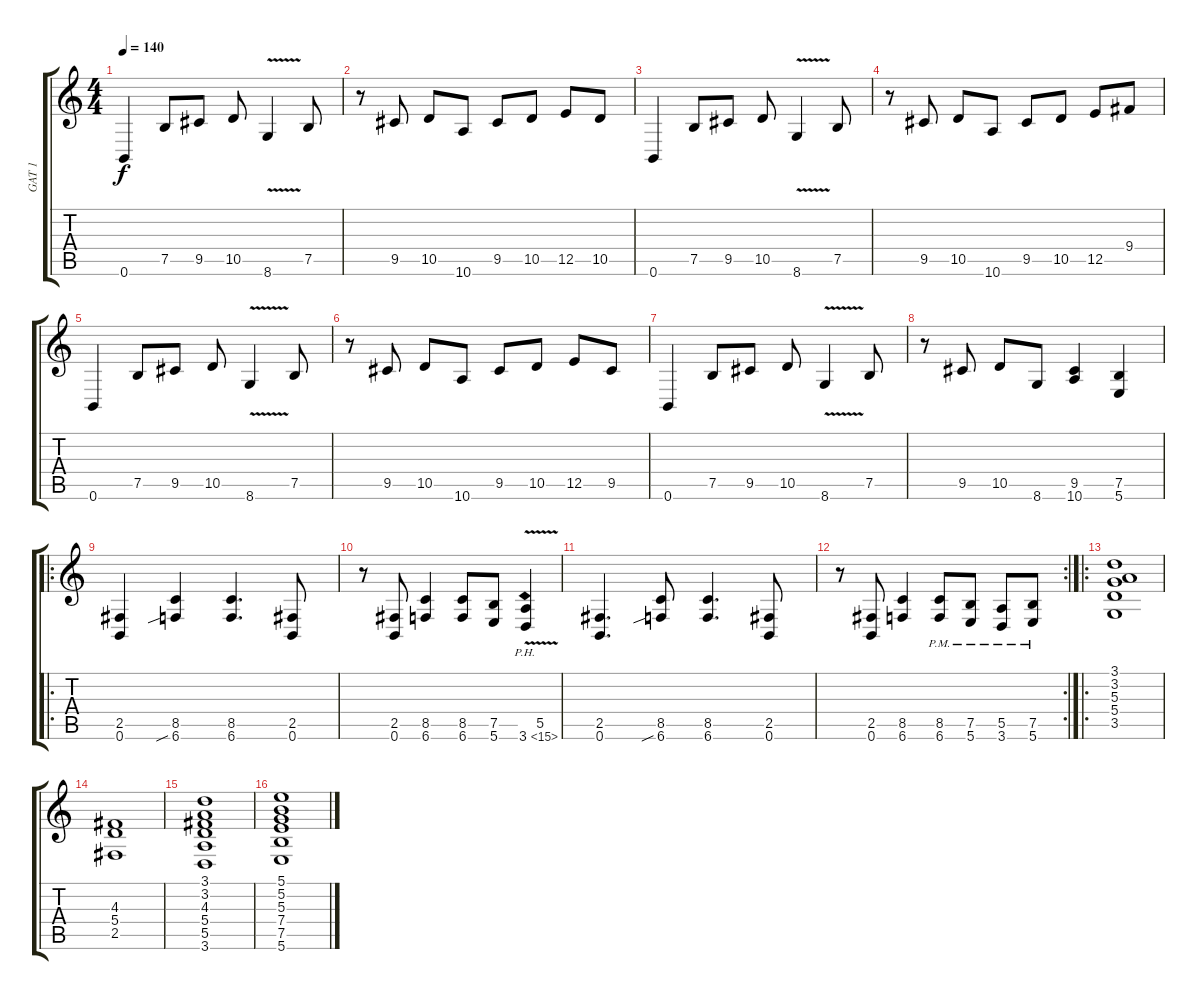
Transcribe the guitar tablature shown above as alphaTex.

\track ("GAT 1" "GAT 1") {instrument distortionguitar}
\staff {score tabs}
\tuning (B3 Gb3 D3 A2 E2 B1) {hide}
\ts (4 4)
\tempo 140
\clef g2
\ks c
0.6.4{dy f} 7.5.8 9.5.8 10.5.8 8.6{v}.4 7.5.8 |
r.8 9.5.8 10.5.8 10.6.8 9.5.8 10.5.8 12.5.8 10.5.8 |
0.6.4 7.5.8 9.5.8 10.5.8 8.6{v}.4 7.5.8 |
r.8 9.5.8 10.5.8 10.6.8 9.5.8 10.5.8 12.5.8 9.4.8 |
0.6.4 7.5.8 9.5.8 10.5.8 8.6{v}.4 7.5.8 |
r.8 9.5.8 10.5.8 10.6.8 9.5.8 10.5.8 12.5.8 9.5.8 |
0.6.4 7.5.8 9.5.8 10.5.8 8.6{v}.4 7.5.8 |
r.8 9.5.8 10.5.8 8.6.8 (9.5 10.6).4 (7.5 5.6).4 |
\ro
(2.5 0.6).4 (8.5 6.6{sib}).4 (8.5 6.6).4{d} (2.5 0.6).8 |
r.8 (2.5 0.6).8 (8.5 6.6).4 (8.5 6.6).8 (7.5 5.6).8 (5.5 3.6{ph 12 v}).4 |
(2.5 0.6).4{d} (8.5 6.6{sib}).8 (8.5 6.6).4{d} (2.5 0.6).8 |
\rc 2
r.8 (2.5 0.6).8 (8.5 6.6).4 (8.5{pm} 6.6{pm}).8 (7.5{pm} 5.6{pm}).8 (5.5{pm} 3.6{pm}).8 (7.5{pm} 5.6{pm}).8 |
\ro
(3.1 3.2 5.3 5.4 3.5).1 |
(4.3 5.4 2.5).1 |
(3.1 3.2 4.3 5.4 5.5 3.6).1 |
(5.1 5.2 5.3 7.4 7.5 5.6).1
